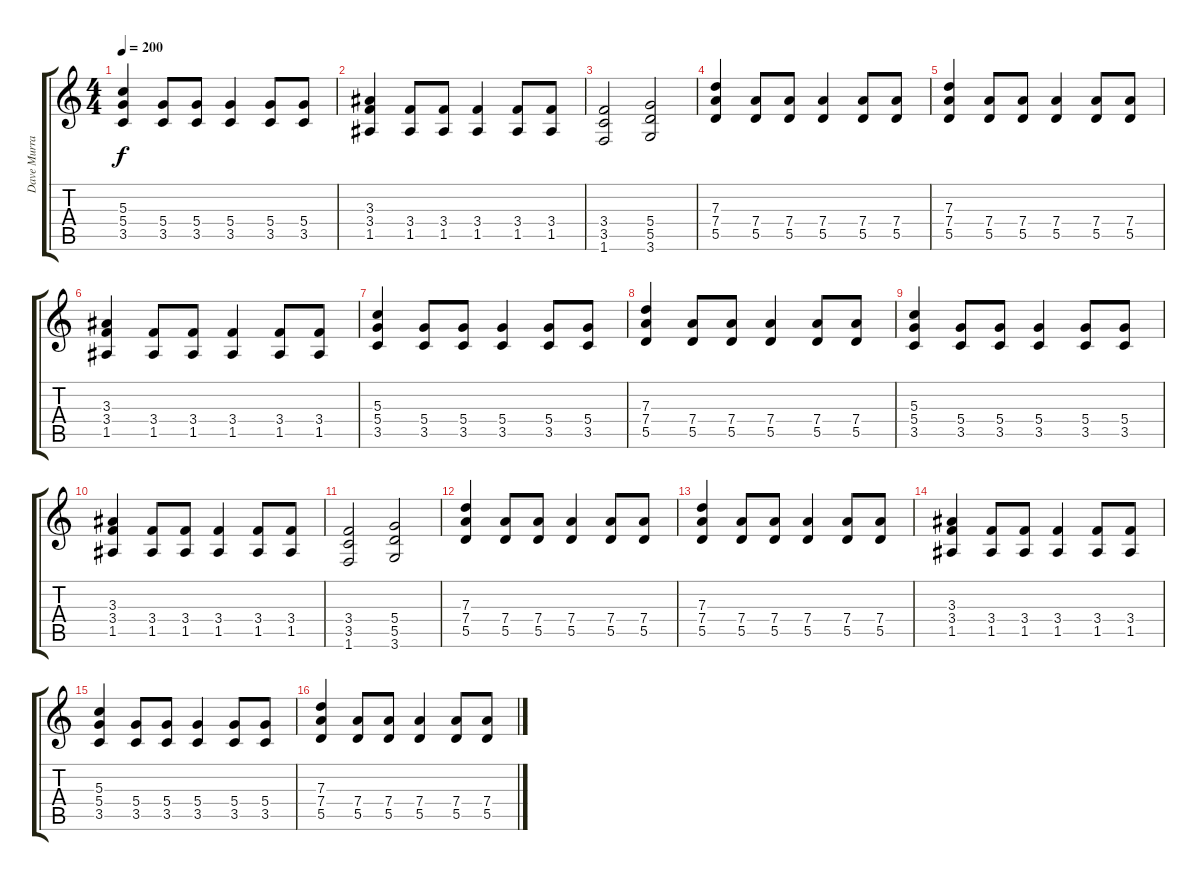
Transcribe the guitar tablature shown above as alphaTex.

\track ("Dave Murray" "Dave Murra") {instrument distortionguitar}
\staff {score tabs}
\tuning (E4 B3 G3 D3 A2 E2) {hide}
\ts (4 4)
\tempo 200
\clef g2
\ks c
(5.3 5.4 3.5).4{dy f} (5.4 3.5).8 (5.4 3.5).8 (5.4 3.5).4 (5.4 3.5).8 (5.4 3.5).8 |
(3.3 3.4 1.5).4 (3.4 1.5).8 (3.4 1.5).8 (3.4 1.5).4 (3.4 1.5).8 (3.4 1.5).8 |
(3.4 3.5 1.6).2 (5.4 5.5 3.6).2 |
(7.3 7.4 5.5).4 (7.4 5.5).8 (7.4 5.5).8 (7.4 5.5).4 (7.4 5.5).8 (7.4 5.5).8 |
(7.3 7.4 5.5).4 (7.4 5.5).8 (7.4 5.5).8 (7.4 5.5).4 (7.4 5.5).8 (7.4 5.5).8 |
(3.3 3.4 1.5).4 (3.4 1.5).8 (3.4 1.5).8 (3.4 1.5).4 (3.4 1.5).8 (3.4 1.5).8 |
(5.3 5.4 3.5).4 (5.4 3.5).8 (5.4 3.5).8 (5.4 3.5).4 (5.4 3.5).8 (5.4 3.5).8 |
(7.3 7.4 5.5).4 (7.4 5.5).8 (7.4 5.5).8 (7.4 5.5).4 (7.4 5.5).8 (7.4 5.5).8 |
(5.3 5.4 3.5).4 (5.4 3.5).8 (5.4 3.5).8 (5.4 3.5).4 (5.4 3.5).8 (5.4 3.5).8 |
(3.3 3.4 1.5).4 (3.4 1.5).8 (3.4 1.5).8 (3.4 1.5).4 (3.4 1.5).8 (3.4 1.5).8 |
(3.4 3.5 1.6).2 (5.4 5.5 3.6).2 |
(7.3 7.4 5.5).4 (7.4 5.5).8 (7.4 5.5).8 (7.4 5.5).4 (7.4 5.5).8 (7.4 5.5).8 |
(7.3 7.4 5.5).4 (7.4 5.5).8 (7.4 5.5).8 (7.4 5.5).4 (7.4 5.5).8 (7.4 5.5).8 |
(3.3 3.4 1.5).4 (3.4 1.5).8 (3.4 1.5).8 (3.4 1.5).4 (3.4 1.5).8 (3.4 1.5).8 |
(5.3 5.4 3.5).4 (5.4 3.5).8 (5.4 3.5).8 (5.4 3.5).4 (5.4 3.5).8 (5.4 3.5).8 |
(7.3 7.4 5.5).4 (7.4 5.5).8 (7.4 5.5).8 (7.4 5.5).4 (7.4 5.5).8 (7.4 5.5).8
